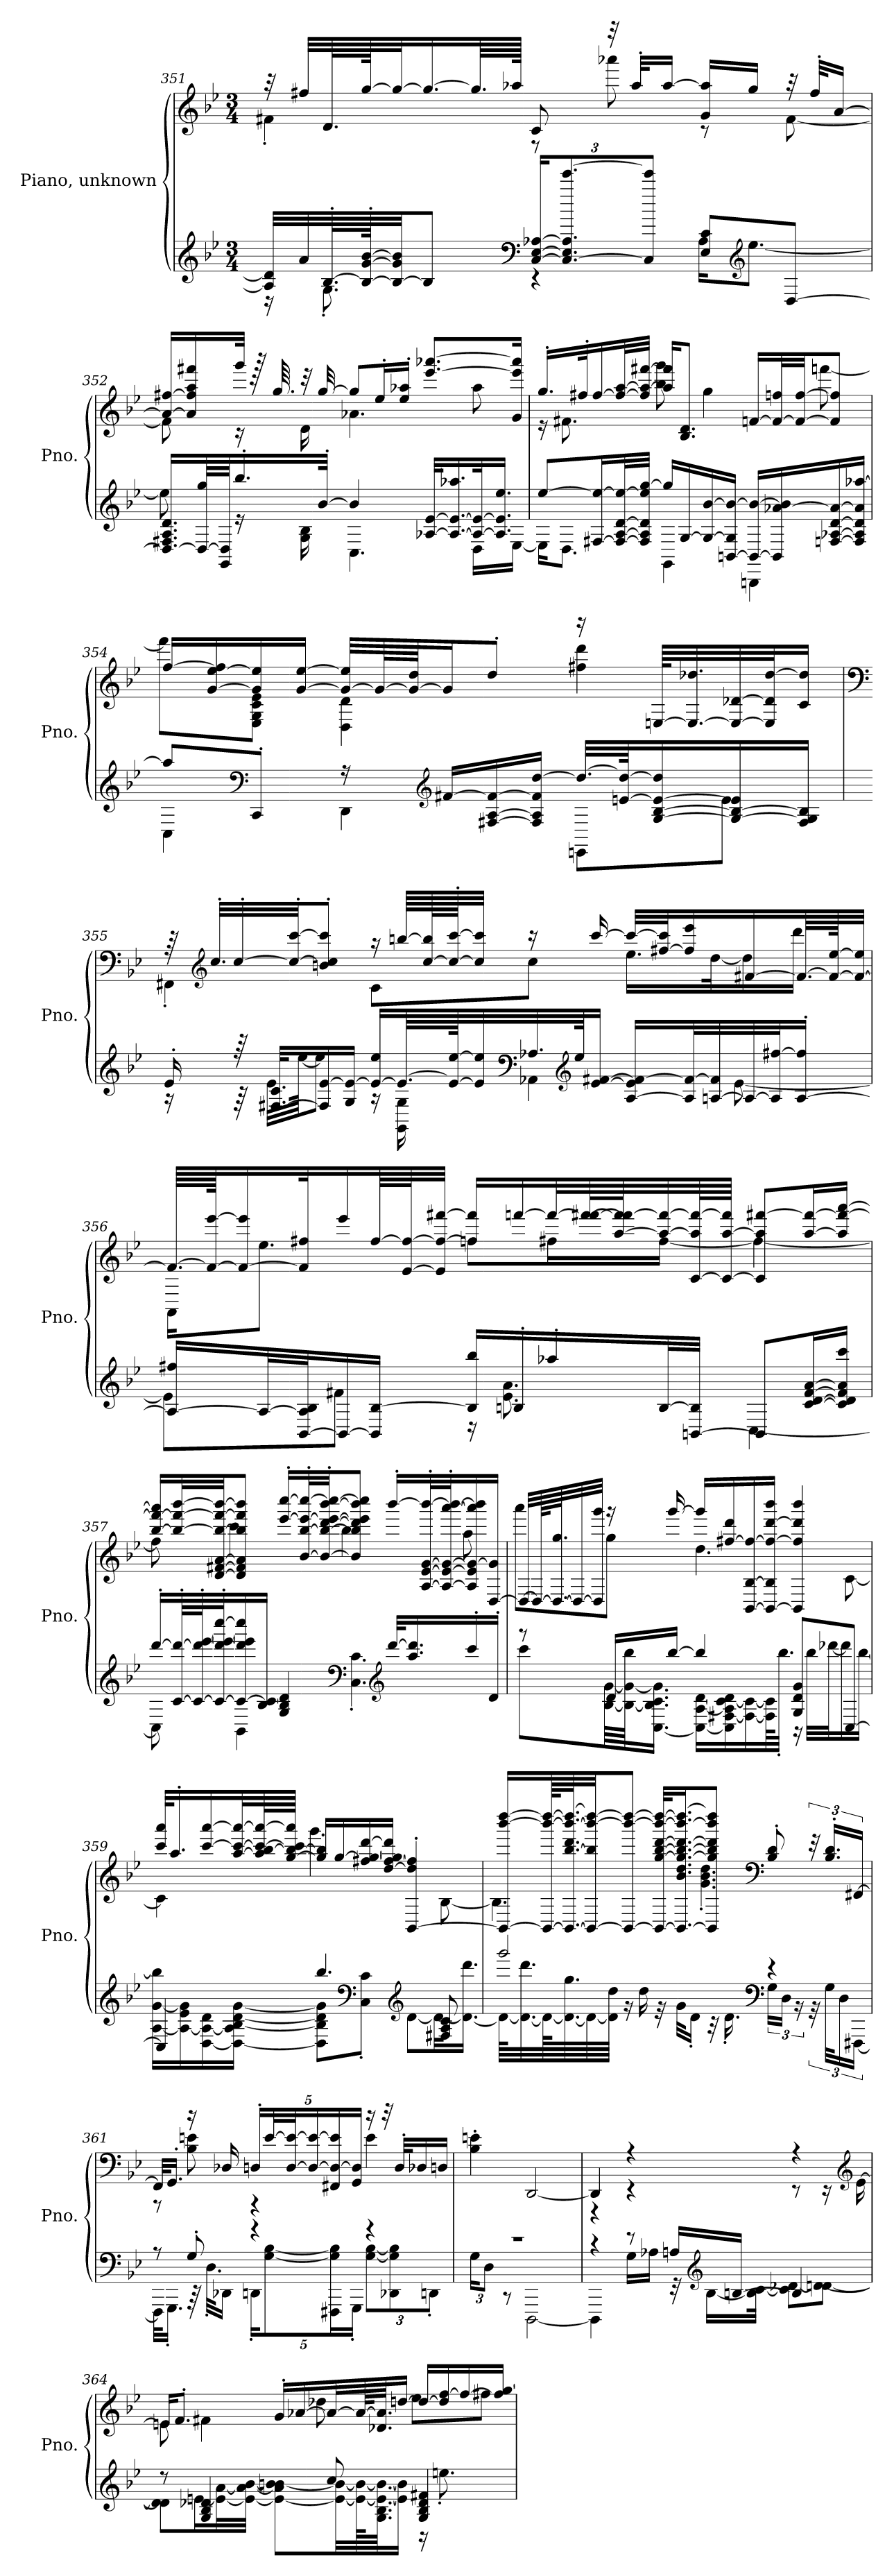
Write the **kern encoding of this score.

**kern	**kern
*part1	*part1
*staff2	*staff1
*I"Piano, unknown	*
*I'Pno.	*
!!LO:LB:g=z
*clefG2	*clefG2
*k[b-e-]	*k[b-e-]
*M3/4	*M3/4
=351	=351
*^	*^
32A/] 32d/]LLL	16r	32r	4f#X'\
32a/	.	32ff#X/LLL	.
[64.B-'/L	8.G'\	64.d/L	.
128B-/_' [128g/' [128b-/'JK	.	[128gg/JK	.
32B-/_ 32g/] 32b-/]JJ	.	32gg/J_	.
8B-/J]	.	16.gg/_	.
.	.	64.gg/LL]	.
.	.	128aa-X/JJJJk	.
*clefF4	*	*	*
*Xbrackettup	*	*	*
[24C/ [24E-/ [24A-X/KL	4r	8c/	8r
12.C/_ 12.E-/] 12.A-/] [12.eee-/	.	.	.
.	.	32r	8aaa-X\
.	.	32aa-'/KLL	.
12C/] 12eee-/]J	.	.	.
.	.	[16aa-/JJ	.
8E-/ 8c/L	16A-\KL	16g/ 16aa-/]LL	8r
*clefG2	*	*	*
.	[8.ee-\J	16gg/JJ	.
[8D/J	.	32r	[8f#\
.	.	32ff#'/KLL	.
.	.	[16a/JJ	.
!!LO:LB:g=z	!!
=352	=352	=352	=352
16.D/_ 16.F#X/ 16.A/ 16.d/LL	8ee-\]	16a/_ [16ff#X/LL	8f#\]
.	.	16a/] 16ff#/] 16aa/ 16fff#X/	.
64D/_ 64gg/LL	.	.	.
64GG/ 64D/]JJ	.	.	.
16.bb-'/	16r	32ggg/JJk	16r
.	.	128r	.
.	.	64.gg/	.
.	16G\ 16B-\	32r	16d\
[32b-'/JJk	.	[32gg/	.
4b-/]	4.C\	8gg/L]	4.a-X\
.	.	16ee-'/L	.
.	.	16ee-/' 16aa-X/'JJ	.
[32A-X/ [32e-/KLL	.	[8.eee-/ [8.aaa-X/L	.
16.A-/_ 16.e-/_ 16.aa-X/	.	.	.
32A-/_ 32e-/_K	16D\LL	.	8aa-\
16.A-/] 16.e-/] 16.ee-/JJ	.	.	.
.	[16E-\JJ	16g/ 16eee-/] 16aaa-/]Jk	.
!!LO:LB:g=z	!!
=353	=353	=353	=353
[8ee-/L	16E-\KL]	16.gg'/LL	16r
.	8.D\J	.	8.f#X\
.	.	32ff#X'/K	.
[16F#X/ 16ee-/_L	.	[16ff#/	.
32F#/_ [32A/ [32d/ 32ee-/_L	.	32ff#/_ [32aa/L	.
32F#/] 32A/] 32d/] 32ee-/] [32gg/JJJ	.	32ff#/] 32aa/_ [32fff#X/JJJ	.
16gg/LL]	4GG\	16aa/] 16fff#/]KL	8bb-\ 8ggg\
[16G/	.	8.B-/ 8.d/J	.
16G/_ [16b-/	.	.	4gg\
[16BBn/ 16G/] 16b-/_JJ	.	.	.
16BB/_ 16b-/_LL	4BBBn\	[16fn/LL	.
16BB/] [16a-X/ 16b-/]	.	32f/_ 32ffn/L	.
.	.	32f/_ [32ff/JJ	.
[16Fn/ [16A-X/ [16d/ 16a-/_	.	8f/] 8ff/]J	[8fffn\
16F/] 16A-/] 16d/] 16a-/] [16aa-X/JJ	.	.	.
!!LO:PB:g=z	!!
=354	=354	=354	=354
8aa-/L]	4C\	[16ff/LL	8fff\L]
.	.	[16g/ [16ee-/ 16ff/]	.
*clefF4	*	*	*
8CC'/J	.	16g/] 16ee-/]	8E-\ 8G\ 8c\ 8e-\J
.	.	[16g/ [16ee-/JJ	.
16r	4DD\	32g/_ 32ee-/]LLL	4D\ 4d\
.	.	64g/L_	.
.	.	64g/_ 64dd/JJ	.
*clefG2	*	*	*
[16f#X/LL	.	16g/J]	.
[16F#X/ [16A/ 16f#/_	.	8dd'/J	.
16F#/] 16A/] 16f#/] [16dd/JJ	.	.	.
32.dd/LLL_	8EEn\L	16r	4ff#X\ 4ddd\
[64en/ 64dd/_JK	.	.	.
[16G/ [16B-/ 16e/_ 16dd/]	.	[64En/KLLL	.
.	.	32.E/_ 32.dd-X/	.
16G/_ 16B-/_ 16e/]	8e\J	32E/_ [32d-X/	.
.	.	32E/] 32d-/] [32dd-/J	.
16F#/ 16G/] 16B-/]JJ	.	16c/ 16dd-/]JJ	.
!!LO:LB:g=z	!!
=355	=355	=355	=355
*	*	*clefF4	*
16e-'/	16r	64r	4FF#X'\
*	*	*clefG2	*
.	.	32.cc'/LLL	.
64r	64r	[32cc'/	.
[32.F#X/ 32.c/KLL	32e-\LLL	.	.
.	.	32cc/_' [32ccc/'JJ	.
.	[64ee-\JJK	.	.
16F#/] [16e-/	8ee-\J]	8bn/' 8cc/]' 8ccc/]'J	.
16G/ 16e-/_JJ	.	.	.
16e-/_ 16ee-/LL	16r	16r	8c\L
64.e-/LL_	16GG\ 16G\	[64bbn/LLLL	.
.	.	[128cc/ 128bb/]L	.
128e-/_ [128ee-/JK	.	128cc/_' [128ccc/'JJ	.
32e-/] 32ee-/]	.	32cc/] 32ccc/]JJJ	.
*clefF4	*	*	*
32.A-X/	4AA-X\	16r	8cc\J
*clefG2	*	*	*
64ee-/JK	.	.	.
[16e-/ [16f#X/JJ	.	[16ccc/	.
[16A-/ 16e-/] 16f#/_LL	.	32ccc/LLL_	16.ee-\LL
.	.	[32ff#X/ 32ccc/]J	.
32A-/] 32f#/_L	.	16ff#/] 16eee-/	.
[32An/ 32f#/]	.	.	[32dd\K
32A/_	[8e-\	[16f#X/	16dd\]
32A/] [32ff#X/J	.	.	.
[16A/' 16ff#/]'JJ	.	64.f#/LL_	16ddd\JJ
.	.	128f#/_ [128ee-/JK	.
.	.	32f#/_ 32ee-/]JJJ	.
!!LO:LB:g=z	!!
=356	=356	=356	=356
16A/_ 16ff#X/LL	8e-\L]	64.f#/LLLL_	16AA\KL
.	.	128f#/_ [128eee-/JJK	.
.	.	16f#/_ 16eee-/]	.
32A/L_	.	.	8.ee-\J
[32BB-/ 32A/] 32B-/J	.	32f#/] 32ff#X/K	.
16BB-/_	8f#X\J	16eee-/	.
16BB-/] [16B-/JJ	.	[64ff#/LL	.
.	.	[64e-/ 64ff#/_J	.
.	.	32e-/] 32ff#/_ [32fff#X/JJJ	.
16B-/] 16bb-/LL	16r	16ff#/] 16fff#/]LL	8ffn\L
16Bn'/	8.e-\ 8.a\	[16fffn/	.
16aa-X'/	.	32fff/L_	16ff#X\L
.	.	64fff/_ [64fff#X/L	.
.	.	[64aa/ 64fff/] 64fff#/_J	.
[32B/L	.	32aa/_ 32fff#/_	[16ff#\JJ
[32BBn/ 32B/]JJJ	.	[64c/ 64aa/] 64fff#/_L	.
.	.	64c/_ [64aa/ 64fff#/]JJJJ	.
8BB/L]	[4C\	8c/] 8aa/] [8fff#X/L	4ff#\_
[16c/ [16d/ [16f#/ [16a/L	.	[16aa/ 16fff#/_L	.
16c/] 16d/] 16f#/] 16a/] 16ccc/JJ	.	16aa/] 16fff#/_ [16aaa/JJ	.
!!LO:LB:g=z	!!
=357	=357	=357	=357
[16ddd'/LL	8C\]	[16bb-/ 16fff#/_ 16aaa/]LL	8ff#\]
[64c/' 64ddd/_'LL	.	32bb-/_ 32fff#/_ [32bbb-/L	.
64c/_' 64ddd/_' [64eee-/'J	.	.	.
32c/_' 32ddd/_' 32eee-/_' [32cccc/'J	.	[32d/ [32f#X/ [32a/ 32bb-/_ 32fff#/_ 32bbb-/_JJ	.
16c/_ 16ddd/] 16eee-/] 16cccc/]	4BB-\	8d/] 8f#/] 8a/] 8bb-/] 8fff#/] 8bbb-/]J	4ccc\
[16B-/ 16c/]JJ	.	.	.
4G/ 4B-/] 4d/	.	[16eee-/' [16cccc/'LL	.
.	.	[32b-/' [32bb-/' 32eee-/_' 32cccc/_'L	.
.	.	32b-/_' 32bb-/_' [32ddd/' 32eee-/_' [32bbb-/' 32cccc/_'JJ	.
*clefF4	*	*	*
.	4.C\' 4.c\'	8b-/] 8bb-/] 8ddd/] 8eee-/] 8bbb-/] 8cccc/]J	4bb-\
*clefG2	*	*	*
[32ddd/KLL	.	[16bbb-'/LL	.
16.aa/ 16.ddd/]	.	.	.
.	.	[32A/' [32e-/' [32g/' 32bbb-/_'L	.
.	.	32A/_' 32e-/_' 32g/_' [32aaa/' 32bbb-/_'J	.
16ccc'/	.	16A/] 16e-/] 16g/_ 16aaa/] 16bbb-/]	8aa\
16d'/JJ	.	[16D/ 16g/]JJ	.
!!LO:LB:g=z	!!
=358	=358	=358	=358
8r	8ccc\L	32D/LLL_	8aaa\L
.	.	128D/KL_	.
.	.	64.D/_ 64.gg/J	.
.	.	32D/_	.
.	.	32D/] 32ggg/JJJ	.
16d/LL	[64B-\ [64g\LLL	16r	8gg\J
.	64B-\_ 64g\_ 64bb-\JJ	.	.
.	[16.C\ 16.B-\] 16.c\ 16.g\]JJ	.	.
[16bb-/JJ	.	[16ggg/	.
4bb-/]	16C\_ [16A\ [16d\LL	16ggg/LL]	4.dd\
.	16C\] [16F#X\ 16A\] [16c\ 16d\]	[16ff#X/ 16ddd/	.
.	16F#\_ 16c\_	[16BB-/ [16B-/ 16ff#/_	.
.	64F#\] 64c\]KL	16BB-/_ 16B-/] 16ff#/_ [16ddd/ 16bbb-/JJ	.
.	32.bb-'\JJJ	.	.
8G/ 8d/ 8g/L	16r	4BB-/] 4ff#/] 4ddd/] 4bbb-/	.
.	32bb-\LLL	.	.
.	[32ddd-X\J	.	.
[8C/J	16ddd-\]	.	[8c\
.	[16bb-\JJ	.	.
!!LO:LB:g=z	!!
=359	=359	=359	=359
4C/]	[16A\ [16g\ 16bb-\]LL	32ccc/ 32aaa/KLL	4c\]
.	.	16.aa'/	.
.	16A\_ 16e-\ 16g\]	.	.
.	[16D\ 16A\_ 16d\	[16ccc/ [16aaa/	.
.	16D\_ 16A\] [16B-\ [16d\ [16g\JJ	[32aa/ 32ccc/_ 32aaa/_L	.
.	.	64aa/] [64bb-/ 64ccc/_ 64aaa/_L	.
.	.	[64gg/ 64bb-/_ 64ccc/] 64aaa/]JJJJ	.
4.bb-/	8D\] 8B-\] 8d\] 8g\]L	16gg/] 16bb-/]LL	4.ggg\
.	.	[16gg/	.
*clefF4	*	*	*
.	8C\' 8c\'J	[16ff#X/ 16gg/_ [16ddd/	.
.	.	[16dd/ 16ff#/_ 16gg/] 16ddd/]JJ	.
*clefG2	*	*	*
.	[8d\L	[4BB-/' 4dd/]' 4ff#/]'	.
8F#X/ 8A/ 8c/	32d\KL_	.	[8B-\
.	16.d\_ 16.ddd\JJ	.	.
!!LO:PB:g=z	!!
=360	=360	=360	=360
2ggg/	64d\KLLL_	16BB-/_ [16bbb-/ [16dddd/LL	4.B-\]
.	32.d\_ 32.ddd\	.	.
.	128d\KL_	128BB-/_ 128bbb-/_ 128dddd/_KLL	.
.	64.d\_ 64.gg\	64.BB-/_ [64.bb-/ 64.ddd/ 64.bbb-/_ 64.dddd/_J	.
.	64d\_	32BB-/_ 32bb-/] 32bbb-/_ 32dddd/_JJ	.
.	64d\] 64dd\JJJJ	.	.
.	16r	8BB-/_ 8bbb-/_ 8dddd/_J	.
.	16dd\	.	.
.	32r	32BB-/_ [32gg/ [32bb-/ [32ddd/ 32bbb-/_ 32dddd/_KLL	.
.	32g\KLL	16.BB-/_ 16.b-/ 16.dd/ 16.gg/_ 16.bb-/_ 16.ddd/_ 16.bbb-/_ 16.dddd/_J	.
.	16d'\JJ	.	.
.	32r	8BB-/] 8gg/] 8bb-/] 8ddd/] 8bbb-/] 8dddd/]J	4.g\' 4.b-\' 4.dd\'
.	16.d'\	.	.
*clefF4	*	*clefF4	*
*	*brackettup	*	*
4r	24G\LL	8B-/' 8d/'	.
.	24D\JJ	.	.
.	24r	.	.
.	48r	48r	.
.	48G\KLL	24.B-/' 24.d/'LL	.
.	24D\	.	.
.	[24FFF#X\JJ	[24FF#X/JJ	.
!!LO:LB:g=z	!!
=361	=361	=361	=361
8r	32FFF#\KLL]	32FF#/KLL]	8r
.	16.GGG'\JJ	16.GG'/JJ	.
8G'/	64r	16r	8B-\ 8en\
.	32.D'\KLL	.	.
.	16DD-X\JJ	16D-X/	.
*	*Xbrackettup	*Xbrackettup	*
4r	20DDn'\KL	20Dn'/LL	4r
.	[10G\ [10B-\	[40e/L	.
.	.	[40D/ 40e/_J	.
.	.	20D/_ 20e/_	.
.	20FFF#X\ 20G\] 20B-\]L	20FF#X/ 20D/_ 20e/]	.
.	20GGG'\JJ	20GG/ 20D/]JJ	.
4r	[12G\ [12B-\L	16r	4e\
.	.	32r	.
.	12DD-X\ 12G\] 12B-\]	.	.
.	.	32D'/KLL	.
.	.	16D-X/	.
.	12DDn'\J	.	.
.	.	16Dn/JJ	.
*	*	*v	*v
=362	=362	=362
2.r	24G\KL	4B-\' 4en\'
.	12D\J	.
.	8r	.
.	[2DDD\	[2DD/
!!LO:LB:g=z
=363	=363	=363
*	*	*^
4r	4DDD\]	4DD/]	4r
8r	16G\LL	4r	4r
.	16A-X\JJ	.	.
16An/LL	32r	.	.
*clefG2	*	*	*
.	[16B-\LL	.	.
[16Bn/JJ	.	.	.
.	32B-\] [32c\JJk	.	.
4B/]	8c\] [8d-X\L	4r	8r
.	8d-\_ [8dn\J	.	16r
*	*	*clefG2	*
.	.	.	[16e-\
!!LO:LB:g=z	!!
=364	=364	=364	=364
8r	8d-\] 8d\]L	16en/KL	8e-\]
.	.	8.f'/J	.
4G/ 4B-/ 4d-X/	[16en\L	.	4f#X\
.	32e\_ [32a\L	.	.
.	32e\_ 32a\_ [32b-\JJJ	.	.
.	8e\_ 8a\] 8b-\] [8bn\L	16g'/LL	.
.	.	[16a-X/	.
8cc/	32e\_ 32b\_LL	32a-/L_	8dd-X\
.	128e\_ 128b\_KL	128a-/KL_	.
.	64.G\ 64.B-\ 64.e\_ 64.b\_JJ	64.d-X/ 64.a-/]JJ	.
.	16e\] 16b\]JJ	[16ddn/JJ	.
4G/ 4B-/ 4d-/ 4f#X/	16r	16dd/LL_	8ee-\L
.	8.een'\	16dd/] [16ff/	.
.	.	16ff/_	8ff#X\J
.	.	16ff/] [16gg/JJ	.
*v	*v	*	*
*	*v	*v
=	=
*-	*-
